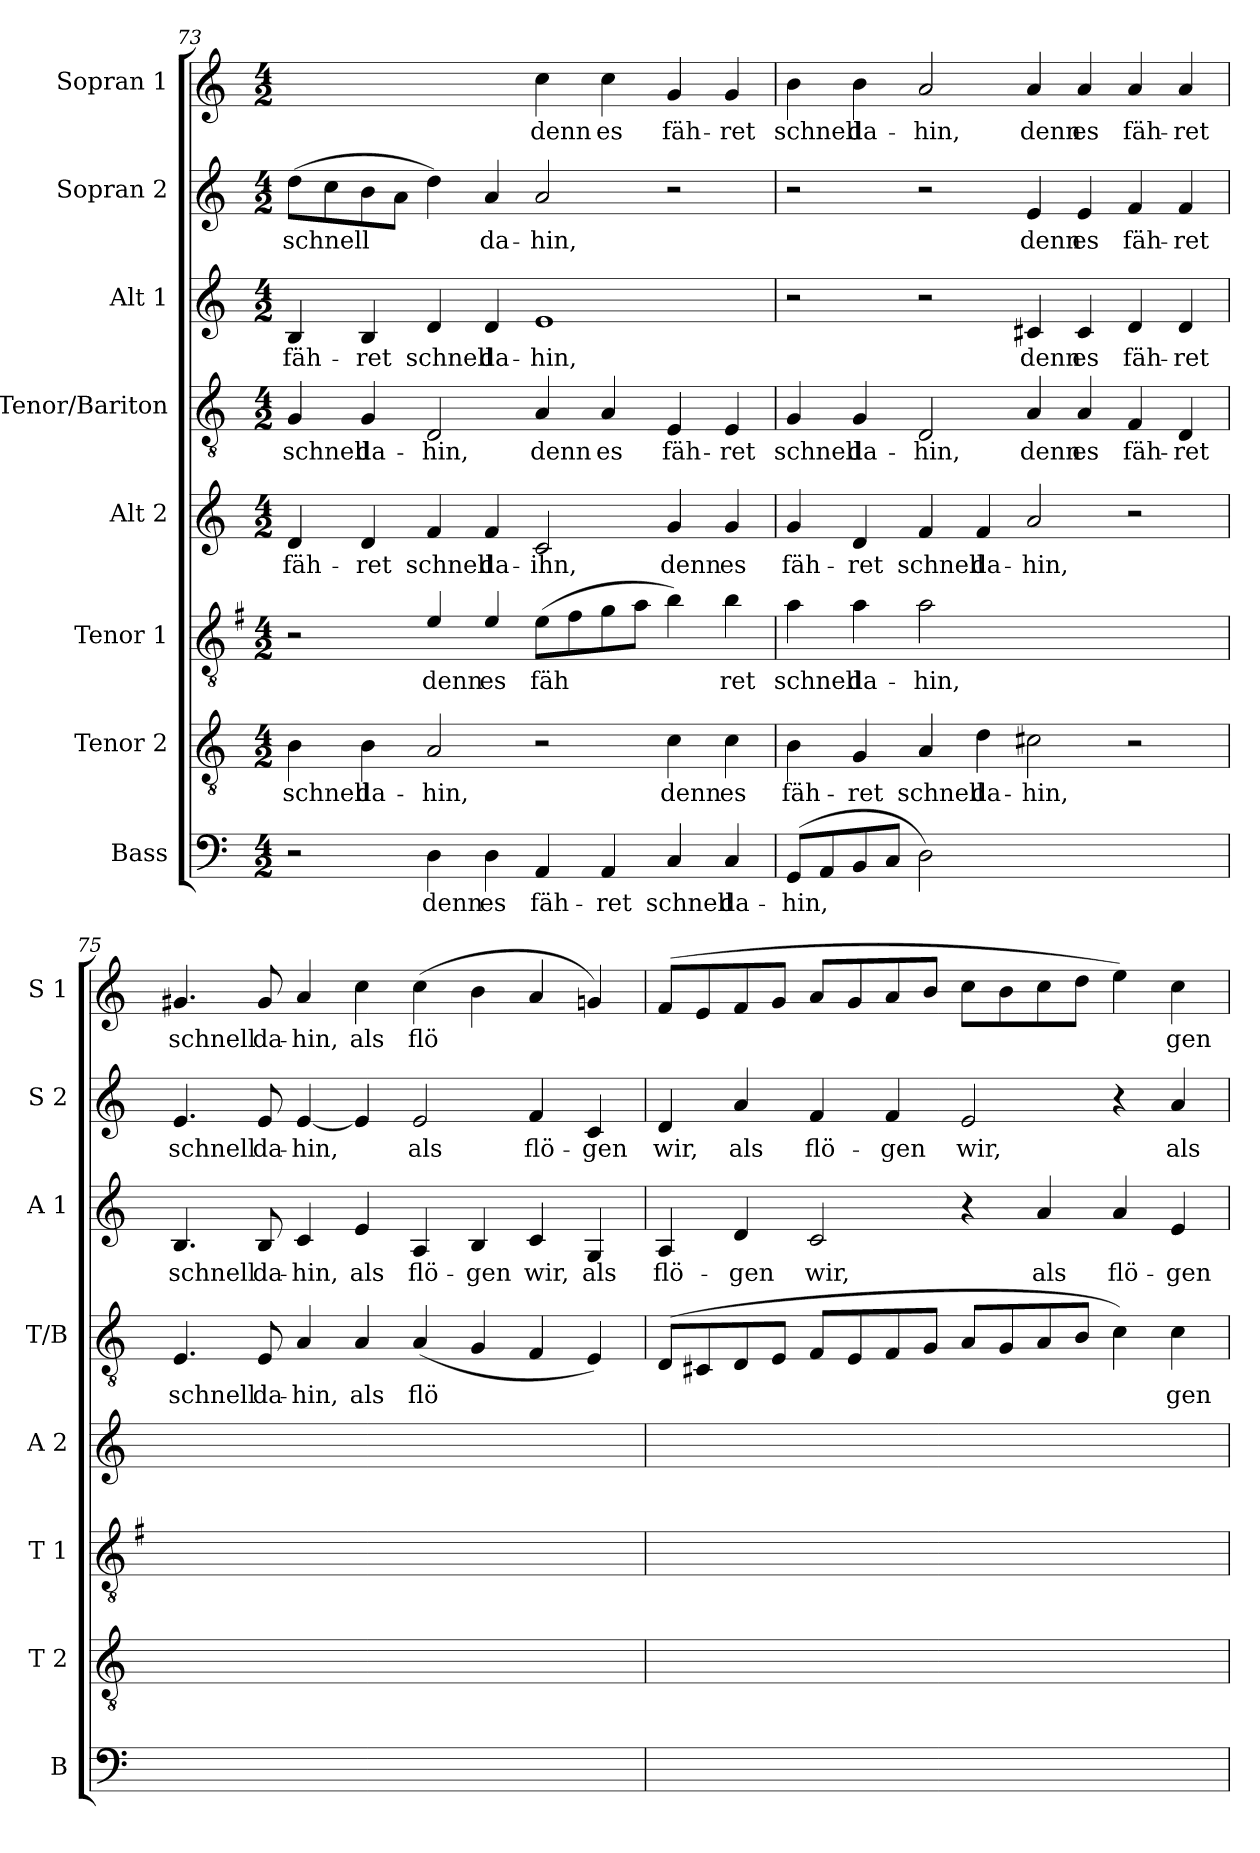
**kern	**text	**kern	**text	**kern	**text	**kern	**text	**kern	**text	**kern	**text	**kern	**text	**kern	**text
*part8	*part8	*part7	*part7	*part6	*part6	*part5	*part5	*part4	*part4	*part3	*part3	*part2	*part2	*part1	*part1
*staff8	*staff8	*staff7	*staff7	*staff6	*staff6	*staff5	*staff5	*staff4	*staff4	*staff3	*staff3	*staff2	*staff2	*staff1	*staff1
*I"Bass	*	*I"Tenor 2	*	*I"Tenor 1	*	*I"Alt 2	*	*I"Tenor/Bariton	*	*I"Alt 1	*	*I"Sopran 2	*	*I"Sopran 1	*
*I'B	*	*I'T 2	*	*I'T 1	*	*I'A 2	*	*I'T/B	*	*I'A 1	*	*I'S 2	*	*I'S 1	*
!!LO:LB:g=z
*clefF4	*	*clefGv2	*	*clefGv2	*	*clefG2	*	*clefGv2	*	*clefG2	*	*clefG2	*	*clefG2	*
*	*	*	*	*ITrd4c7	*	*	*	*	*	*	*	*	*	*	*
*k[]	*	*k[]	*	*k[]	*	*k[]	*	*k[]	*	*k[]	*	*k[]	*	*k[]	*
*M4/2	*	*M4/2	*	*M4/2	*	*M4/2	*	*M4/2	*	*M4/2	*	*M4/2	*	*M4/2	*
=73	=73	=73	=73	=73	=73	=73	=73	=73	=73	=73	=73	=73	=73	=73	=73
!	!	!	!LO:LY:b	!	!	!	!LO:LY:b	!	!LO:LY:b	!	!LO:LY:b	!	!LO:LY:b	!	!
2r	.	4B\	schnell	2r	.	4d/	fäh-	4G/	schnell	4B/	fäh-	(8dd\L	schnell	2ryy	.
.	.	.	.	.	.	.	.	.	.	.	.	8cc\	.	.	.
!	!	!	!LO:LY:b	!	!	!	!LO:LY:b	!	!LO:LY:b	!	!LO:LY:b	!	!	!	!
.	.	4B\	da-	.	.	4d/	ret	4G/	da-	4B/	ret	8b\	.	.	.
.	.	.	.	.	.	.	.	.	.	.	.	8a\J	.	.	.
!	!LO:LY:b	!	!LO:LY:b	!	!LO:LY:b	!	!LO:LY:b	!	!LO:LY:b	!	!LO:LY:b	!	!	!	!
4D\	denn	2A/	hin,	4A/	denn	4f/	schnell	2D/	hin,	4d/	schnell	4dd\)	.	2ryy	.
!	!LO:LY:b	!	!	!	!LO:LY:b	!	!LO:LY:b	!	!	!	!LO:LY:b	!	!LO:LY:b	!	!
4D\	es	.	.	4A/	es	4f/	da-	.	.	4d/	da-	4a/	da-	.	.
!	!LO:LY:b	!	!	!	!LO:LY:b	!	!LO:LY:b	!	!LO:LY:b	!	!LO:LY:b	!	!LO:LY:b	!	!LO:LY:b
4AA/	fäh-	2r	.	(8A\L	fäh	2c/	ihn,	4A/	denn	1e	hin,	2a/	hin,	4cc\	denn
.	.	.	.	8B\	.	.	.	.	.	.	.	.	.	.	.
!	!LO:LY:b	!	!	!	!	!	!	!	!LO:LY:b	!	!	!	!	!	!LO:LY:b
4AA/	ret	.	.	8c\	.	.	.	4A/	es	.	.	.	.	4cc\	es
.	.	.	.	8d\J	.	.	.	.	.	.	.	.	.	.	.
!	!LO:LY:b	!	!LO:LY:b	!	!	!	!LO:LY:b	!	!LO:LY:b	!	!	!	!	!	!LO:LY:b
4C/	schnell	4c\	denn	4e\)	.	4g/	denn	4E/	fäh-	.	.	2r	.	4g/	fäh-
!	!LO:LY:b	!	!LO:LY:b	!	!LO:LY:b	!	!LO:LY:b	!	!LO:LY:b	!	!	!	!	!	!LO:LY:b
4C/	da-	4c\	es	4e\	ret	4g/	es	4E/	ret	.	.	.	.	4g/	ret
=74	=74	=74	=74	=74	=74	=74	=74	=74	=74	=74	=74	=74	=74	=74	=74
!	!LO:LY:b	!	!LO:LY:b	!	!LO:LY:b	!	!LO:LY:b	!	!LO:LY:b	!	!	!	!	!	!LO:LY:b
(8GG/L	hin,	4B\	fäh-	4d\	schnell	4g/	fäh-	4G/	schnell	2r	.	2r	.	4b\	schnell
8AA/	.	.	.	.	.	.	.	.	.	.	.	.	.	.	.
!	!	!	!LO:LY:b	!	!LO:LY:b	!	!LO:LY:b	!	!LO:LY:b	!	!	!	!	!	!LO:LY:b
8BB/	.	4G/	ret	4d\	da-	4d/	ret	4G/	da-	.	.	.	.	4b\	da-
8C/J	.	.	.	.	.	.	.	.	.	.	.	.	.	.	.
!	!	!	!LO:LY:b	!	!LO:LY:b	!	!LO:LY:b	!	!LO:LY:b	!	!	!	!	!	!LO:LY:b
2D\)	.	4A/	schnell	2d\	hin,	4f/	schnell	2D/	hin,	2r	.	2r	.	2a/	hin,
!	!	!	!LO:LY:b	!	!	!	!LO:LY:b	!	!	!	!	!	!	!	!
.	.	4d\	da-	.	.	4f/	da-	.	.	.	.	.	.	.	.
!	!	!	!LO:LY:b	!	!	!	!LO:LY:b	!	!LO:LY:b	!	!LO:LY:b	!	!LO:LY:b	!	!LO:LY:b
2ryy	.	2c#X\	hin,	2ryy	.	2a/	hin,	4A/	denn	4c#X/	denn	4e/	denn	4a/	denn
!	!	!	!	!	!	!	!	!	!LO:LY:b	!	!LO:LY:b	!	!LO:LY:b	!	!LO:LY:b
.	.	.	.	.	.	.	.	4A/	es	4c#/	es	4e/	es	4a/	es
!	!	!	!	!	!	!	!	!	!LO:LY:b	!	!LO:LY:b	!	!LO:LY:b	!	!LO:LY:b
2ryy	.	2r	.	2ryy	.	2r	.	4F/	fäh-	4d/	fäh-	4f/	fäh-	4a/	fäh-
!	!	!	!	!	!	!	!	!	!LO:LY:b	!	!LO:LY:b	!	!LO:LY:b	!	!LO:LY:b
.	.	.	.	.	.	.	.	4D/	ret	4d/	ret	4f/	ret	4a/	ret
=75	=75	=75	=75	=75	=75	=75	=75	=75	=75	=75	=75	=75	=75	=75	=75
!	!	!	!	!	!	!	!	!	!LO:LY:b	!	!LO:LY:b	!	!LO:LY:b	!	!LO:LY:b
0ryy	.	0ryy	.	0ryy	.	0ryy	.	4.E/	schnell	4.B/	schnell	4.e/	schnell	4.g#X/	schnell
!	!	!	!	!	!	!	!	!	!LO:LY:b	!	!LO:LY:b	!	!LO:LY:b	!	!LO:LY:b
.	.	.	.	.	.	.	.	8E/	da-	8B/	da-	8e/	da-	8g#/	da-
!	!	!	!	!	!	!	!	!	!LO:LY:b	!	!LO:LY:b	!	!LO:LY:b	!	!LO:LY:b
.	.	.	.	.	.	.	.	4A/	hin,	4c/	hin,	[4e/	hin,	4a/	hin,
!	!	!	!	!	!	!	!	!	!LO:LY:b	!	!LO:LY:b	!	!	!	!LO:LY:b
.	.	.	.	.	.	.	.	4A/	als	4e/	als	4e/]	.	4cc\	als
!	!	!	!	!	!	!	!	!	!LO:LY:b	!	!LO:LY:b	!	!LO:LY:b	!	!LO:LY:b
.	.	.	.	.	.	.	.	(4A/	flö	4A/	flö-	2e/	als	(4cc\	flö
!	!	!	!	!	!	!	!	!	!	!	!LO:LY:b	!	!	!	!
.	.	.	.	.	.	.	.	4G/	.	4B/	gen	.	.	4b\	.
!	!	!	!	!	!	!	!	!	!	!	!LO:LY:b	!	!LO:LY:b	!	!
.	.	.	.	.	.	.	.	4F/	.	4c/	wir,	4f/	flö-	4a/	.
!	!	!	!	!	!	!	!	!	!	!	!LO:LY:b	!	!LO:LY:b	!	!
.	.	.	.	.	.	.	.	4E/)	.	4G/	als	4c/	gen	4gn/)	.
!!LO:PB:g=z
=76	=76	=76	=76	=76	=76	=76	=76	=76	=76	=76	=76	=76	=76	=76	=76
!	!	!	!	!	!	!	!	!	!	!	!LO:LY:b	!	!LO:LY:b	!	!
0ryy	.	0ryy	.	0ryy	.	0ryy	.	(8D/L	.	4A/	flö-	4d/	wir,	(8f/L	.
.	.	.	.	.	.	.	.	8C#X/	.	.	.	.	.	8e/	.
!	!	!	!	!	!	!	!	!	!	!	!LO:LY:b	!	!LO:LY:b	!	!
.	.	.	.	.	.	.	.	8D/	.	4d/	gen	4a/	als	8f/	.
.	.	.	.	.	.	.	.	8E/J	.	.	.	.	.	8g/J	.
!	!	!	!	!	!	!	!	!	!	!	!LO:LY:b	!	!LO:LY:b	!	!
.	.	.	.	.	.	.	.	8F/L	.	2c/	wir,	4f/	flö-	8a/L	.
.	.	.	.	.	.	.	.	8E/	.	.	.	.	.	8g/	.
!	!	!	!	!	!	!	!	!	!	!	!	!	!LO:LY:b	!	!
.	.	.	.	.	.	.	.	8F/	.	.	.	4f/	gen	8a/	.
.	.	.	.	.	.	.	.	8G/J	.	.	.	.	.	8b/J	.
!	!	!	!	!	!	!	!	!	!	!	!	!	!LO:LY:b	!	!
.	.	.	.	.	.	.	.	8A/L	.	4r	.	2e/	wir,	8cc\L	.
.	.	.	.	.	.	.	.	8G/	.	.	.	.	.	8b\	.
!	!	!	!	!	!	!	!	!	!	!	!LO:LY:b	!	!	!	!
.	.	.	.	.	.	.	.	8A/	.	4a/	als	.	.	8cc\	.
.	.	.	.	.	.	.	.	8B/J	.	.	.	.	.	8dd\J	.
!	!	!	!	!	!	!	!	!	!	!	!LO:LY:b	!	!	!	!
.	.	.	.	.	.	.	.	4c\)	.	4a/	flö-	4r	.	4ee\)	.
!	!	!	!	!	!	!	!	!	!LO:LY:b	!	!LO:LY:b	!	!LO:LY:b	!	!LO:LY:b
.	.	.	.	.	.	.	.	4c\	gen	4e/	gen	4a/	als	4cc\	gen
=	=	=	=	=	=	=	=	=	=	=	=	=	=	=	=
*-	*-	*-	*-	*-	*-	*-	*-	*-	*-	*-	*-	*-	*-	*-	*-
